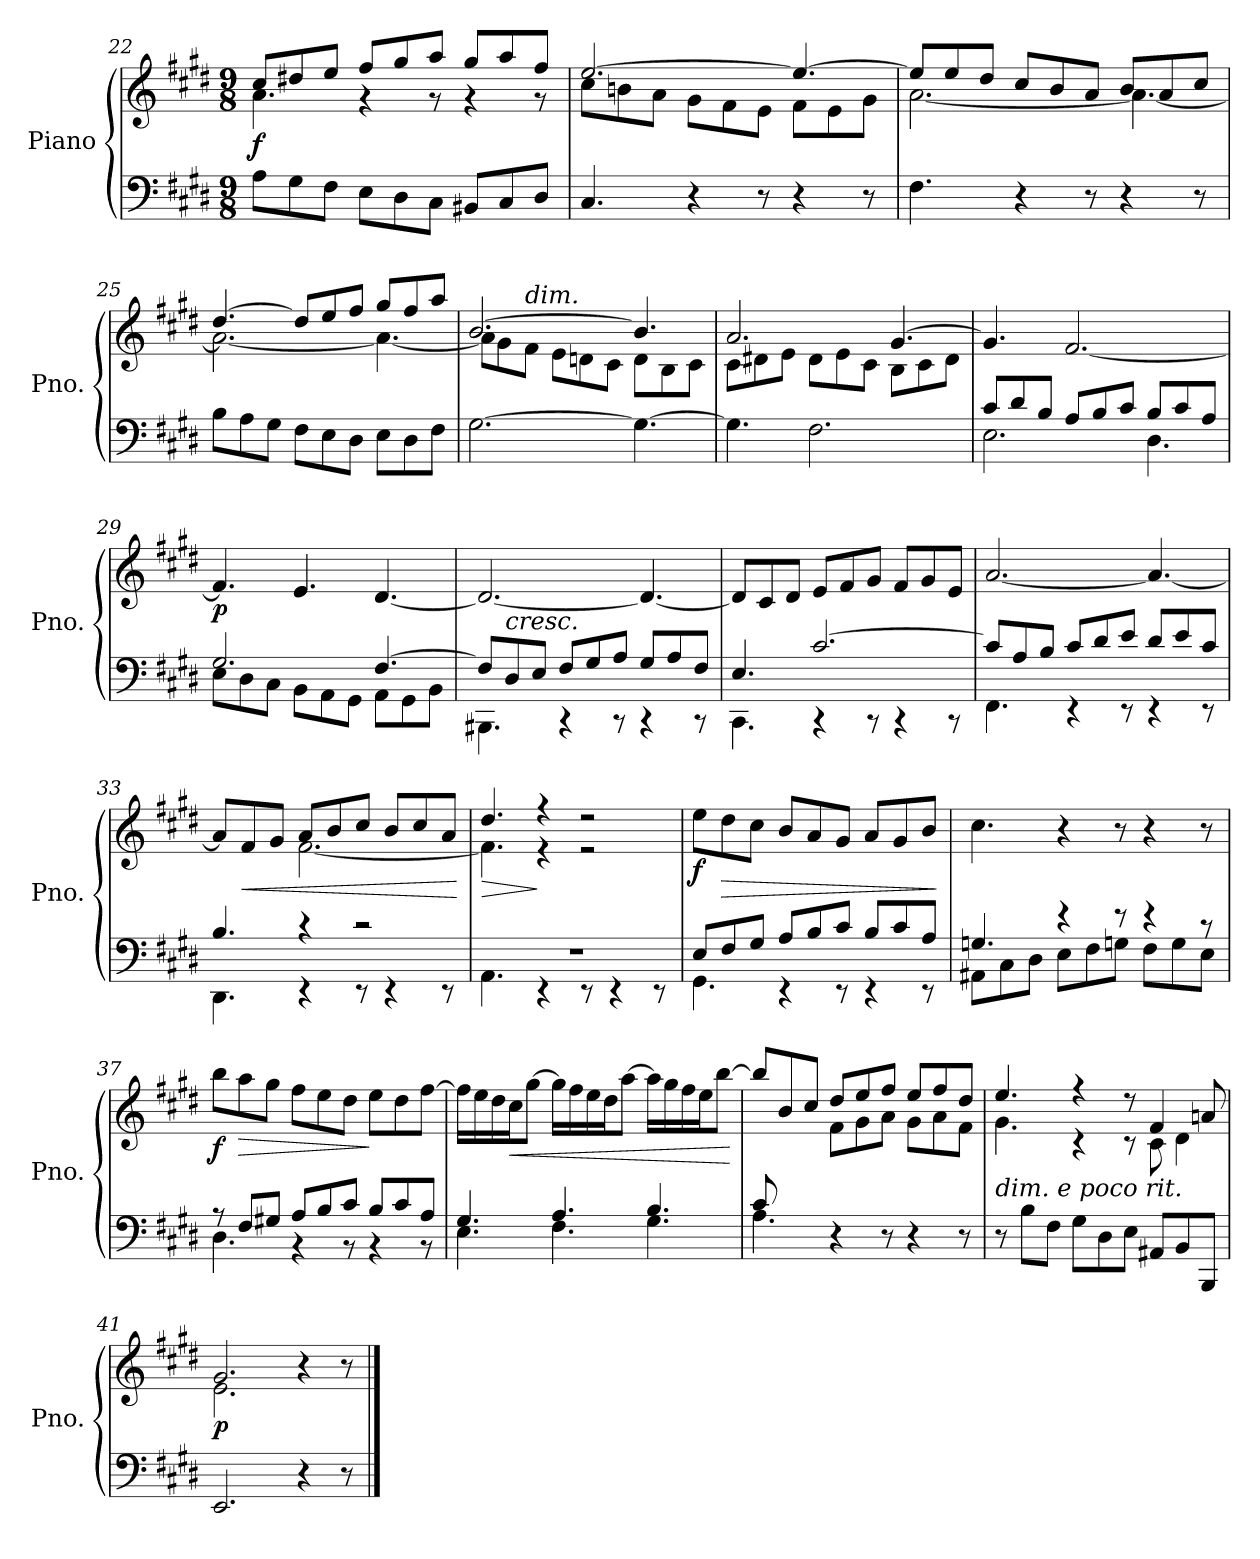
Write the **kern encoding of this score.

**kern	**kern	**dynam
*part1	*part1	*part1
*staff2	*staff1	*staff1/2
*I"Piano	*	*
*I'Pno.	*	*
*clefF4	*clefG2	*
*k[f#c#g#d#]	*k[f#c#g#d#]	*
*M9/8	*M9/8	*
=22	=22	=22
*	*^	*
!	!	!	!LO:DY:b
8A\L	8cc#/L	4.a\	f
8G#\	8dd#X/	.	.
8F#\J	8ee/J	.	.
8E\L	8ff#/L	4r	.
8D#\	8gg#/	.	.
8C#\J	8aa/J	8r	.
8BB#X/L	8gg#/L	4r	.
8C#/	8aa/	.	.
8D#/J	8ff#/J	8r	.
=23	=23	=23	=23
4.C#/	[2.ee/	8cc#\L	.
.	.	8bn\	.
.	.	8a\J	.
4r	.	8g#\L	.
.	.	8f#\	.
8r	.	8e\J	.
4r	4.ee/_	8f#\L	.
.	.	8e\	.
8r	.	8g#\J	.
=24	=24	=24	=24
4.F#\	8ee/L]	[2.a\	.
.	8ee/	.	.
.	8dd#/J	.	.
4r	8cc#/L	.	.
.	8b/	.	.
8r	8a/J	.	.
4r	8b/L	4.a\_	.
.	8a/	.	.
8r	8cc#/J	.	.
=25	=25	=25	=25
8B\L	[4.dd#/	2.a\_	.
8A\	.	.	.
8G#\J	.	.	.
8F#\L	8dd#/L]	.	.
8E\	8ee/	.	.
8D#\J	8ff#/J	.	.
8E\L	8gg#/L	4.a\_	.
8D#\	8ff#/	.	.
8F#\J	8aa/J	.	.
=26	=26	=26	=26
[2.G#\	[2.b/	8a\L]	.
.	.	8g#\	.
!	!	!LO:TX:a:i:t=dim.	!
.	.	8f#\J	.
.	.	8e\L	.
.	.	8dn\	.
.	.	8c#\J	.
4.G#\_	4.b/]	8d\L	.
.	.	8B\	.
.	.	8c#\J	.
=27	=27	=27	=27
4.G#\]	2.a/	8c#\L	.
.	.	8d#X\	.
.	.	8e\J	.
2.F#\	.	8d#\L	.
.	.	8e\	.
.	.	8c#\J	.
.	[4.g#/	8B\L	.
.	.	8c#\	.
.	.	8d#\J	.
*	*v	*v	*
=28	=28	=28
*^	*	*
8c#/L	2.E\	4.g#/]	.
8d#/	.	.	.
8B/J	.	.	.
8A/L	.	[2.f#/	.
8B/	.	.	.
8c#/J	.	.	.
8B/L	4.D#\	.	.
8c#/	.	.	.
8A/J	.	.	.
=29	=29	=29	=29
!	!	!	!LO:DY:b
2.G#/	8E\L	4.f#/]	p
.	8D#\	.	.
.	8C#\J	.	.
.	8BB\L	4.e/	.
.	8AA\	.	.
.	8GG#\J	.	.
[4.F#/	8AA\L	[4.d#/	.
.	8GG#\	.	.
.	8BB\J	.	.
=30	=30	=30	=30
8F#/L]	4.BBB#X\	2.d#/_	.
!LO:TX:a:i:t=cresc.	!	!	!
8D#/	.	.	.
8E/J	.	.	.
8F#/L	4r	.	.
8G#/	.	.	.
8A/J	8r	.	.
8G#/L	4r	4.d#/_	.
8A/	.	.	.
8F#/J	8r	.	.
=31	=31	=31	=31
4.E/	4.CC#\	8d#/L]	.
.	.	8c#/	.
.	.	8d#/J	.
[2.c#/	4r	8e/L	.
.	.	8f#/	.
.	8r	8g#/J	.
.	4r	8f#/L	.
.	.	8g#/	.
.	8r	8e/J	.
=32	=32	=32	=32
8c#/L]	4.FF#\	[2.a/	.
8A/	.	.	.
8B/J	.	.	.
8c#/L	4r	.	.
8d#/	.	.	.
8e/J	8r	.	.
8d#/L	4r	4.a/_	.
8e/	.	.	.
8c#/J	8r	.	.
=33	=33	=33	=33
*	*	*^	*
4.B/	4.DD#\	8a/L]	4.ryy	.
!	!	!	!	!LO:HP:b
.	.	8f#/	.	<
.	.	8g#/J	.	.
4r	4r	8a/L	[2.f#\	.
.	.	8b/	.	.
2r	8r	8cc#/J	.	.
.	4r	8b/L	.	.
.	.	8cc#/	.	.
.	8r	8a/J	.	.
*v	*v	*	*	*
*	*v	*v	*
.	.	[
=34	=34	=34
*^	*	*
!	!	!	!LO:HP:b
*	*	*^	*
8%9r	4.AA\	4.dd#/	4.f#\]	>
.	4r	4r	4r	]
.	8r	2r	2r	.
.	4r	.	.	.
.	8r	.	.	.
*	*	*v	*v	*
=35	=35	=35	=35
!	!	!	!LO:DY:b
8E/L	4.GG#<\	8ee\L	f
!	!	!	!LO:HP:b
8F#</	.	8dd#\	>
8G#</J	.	8cc#\J	.
8A</L	4r	8b/L	.
8B</	.	8a/	.
8c#/J	8r	8g#/J	.
8B/L	4r	8a/L	.
8c#/	.	8g#/	.
8A/J	8r	8b/J	.
*v	*v	*	*
.	.	]
=36	=36	=36
*^	*	*
4.Gn/	8AA#X<\L	4.cc#\	.
.	8C#\	.	.
.	8D#\J	.	.
4r	8E\L	4r	.
.	8F#\	.	.
8r	8Gn\J	8r	.
4r	8F#\L	4r	.
.	8G\	.	.
8r	8E\J	8r	.
=37	=37	=37	=37
!	!	!	!LO:DY:b
8r	4.D#\	8bb\L	f
!	!	!	!LO:HP:b
8F#/L	.	8aa\	>
8G#X/J	.	8gg#\J	.
8A/L	4r	8ff#\L	.
8B/	.	8ee\	.
8c#/J	8r	8dd#\J	.
8B/L	4r	8ee\L	]
8c#/	.	8dd#\	.
8A/J	8r	[8ff#\J	.
=38	=38	=38	=38
4.G#/	4.E\	16ff#\LL]	.
.	.	16ee\	.
.	.	16dd#\	.
!	!	!	!LO:HP:b
.	.	16cc#\J	<
.	.	[8gg#\J	.
4.A/	4.F#\	16gg#\LL]	.
.	.	16ff#\	.
.	.	16ee\	.
.	.	16dd#\J	.
.	.	[8aa\J	.
4.B/	4.G#\	16aa\LL]	.
.	.	16gg#\	.
.	.	16ff#\	.
.	.	16ee\J	.
.	.	[8bb\J	.
*v	*v	*	*
.	.	[
=39	=39	=39
*^	*^	*
8c#/L	4.A\	8bb/L]	8ryy	.
1ryy	.	8b/	8d#\	.
.	.	8cc#/J	8e\J	.
.	4r	8dd#/L	8f#\L	.
.	.	8ee/	8g#\	.
.	8r	8ff#/J	8a\J	.
.	4r	8ee/L	8g#\L	.
.	.	8ff#/	8a\	.
.	8r	8dd#/J	8f#\J	.
=40	=40	=40	=40	=40
!	!	!LO:TX:b:i:t=dim.   e   poco   rit.	!	!
*v	*v	*	*	*
8r	4.ee/	4.g#\	.
8B\L	.	.	.
8F#\J	.	.	.
*	*MM114	*	*
8G#\L	4r	4r	.
8D#\	.	.	.
8E\J	8r	8r	.
*	*MM105	*	*
8AA#X/L	4f#/	8c#\	.
8BB/	.	4d#\	.
8BBB/J	8an/	.	.
=41	=41	=41	=41
!	!	!	!LO:DY:b
2.EE/	2.g#/	2.e\	p
4r	4r	4ryy	.
8r	8r	8ryy	.
*	*v	*v	*
==	==	==
*-	*-	*-
